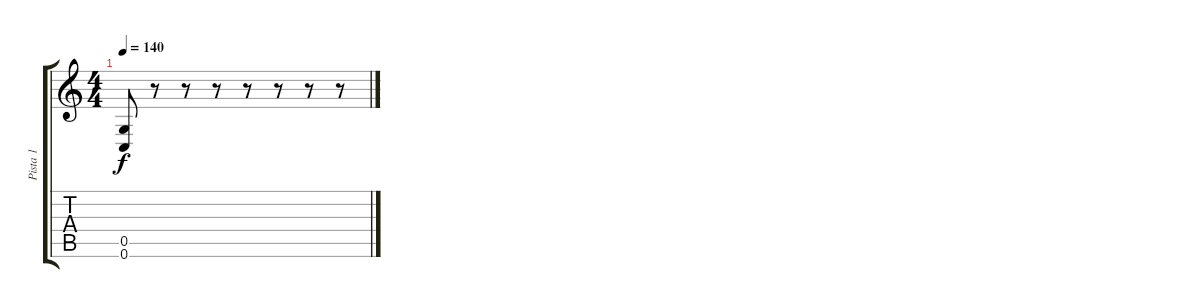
\track ("Pista 1" "Pista 1") {instrument distortionguitar}
\staff {score tabs}
\tuning (D4 A3 F3 C3 G2 C2) {hide}
\ts (4 4)
\tempo 140
\clef g2
\ks c
(0.5 0.6).8{dy f} r.8 r.8 r.8 r.8 r.8 r.8 r.8
